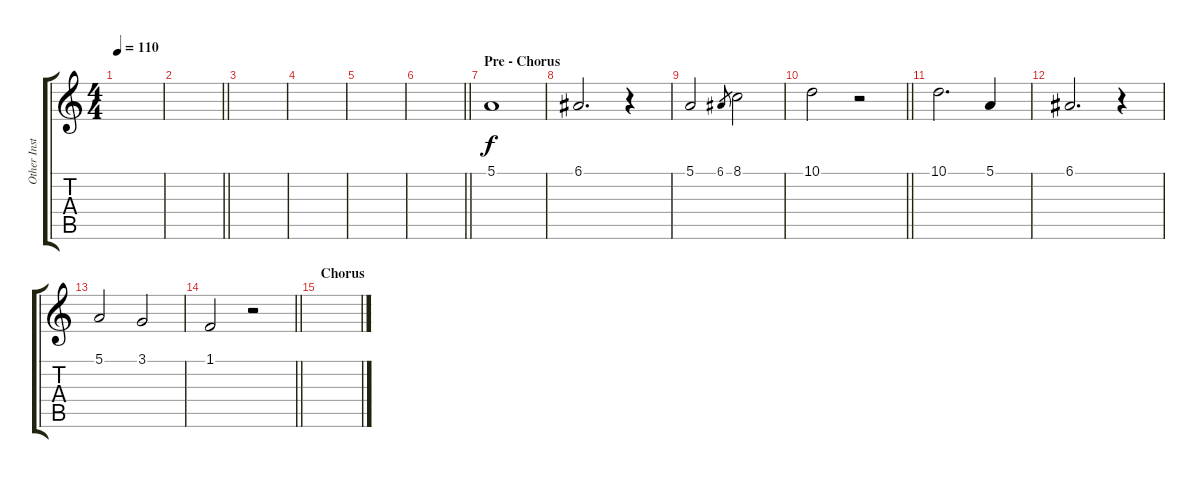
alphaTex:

\track ("Other Instruments" "Other Inst") {instrument bagpipe}
\staff {score tabs}
\tuning (E4 B3 G3 D3 A2 E2) {hide}
\ts (4 4)
\tempo 110
\clef g2
\ks c
|
\barLineRight lightlight
|
|
|
|
\barLineRight lightlight
|
\section ("" "Pre - Chorus")
5.1.1{volume 13} |
6.1.2{d} r.4 |
5.1.2 6.1.8{gr} 8.1.2 |
\barLineRight lightlight
10.1.2 r.2 |
10.1.2{d} 5.1.4 |
6.1.2{d} r.4 |
5.1.2 3.1.2 |
\barLineRight lightlight
1.1.2 r.2 |
\section ("" "Chorus")
